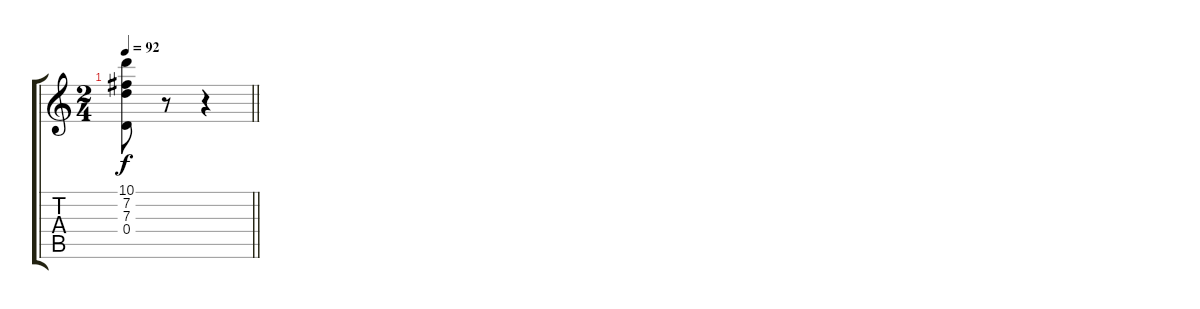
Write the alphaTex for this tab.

\track "" {instrument acousticguitarnylon}
\staff {score tabs}
\tuning (E4 B3 G3 D3 A2 E2) {hide}
\ts (2 4)
\tempo 92
\clef g2
\barLineRight lightlight
\ks c
(10.1 7.2 7.3 0.4).8{dy f} r.8 r.4
